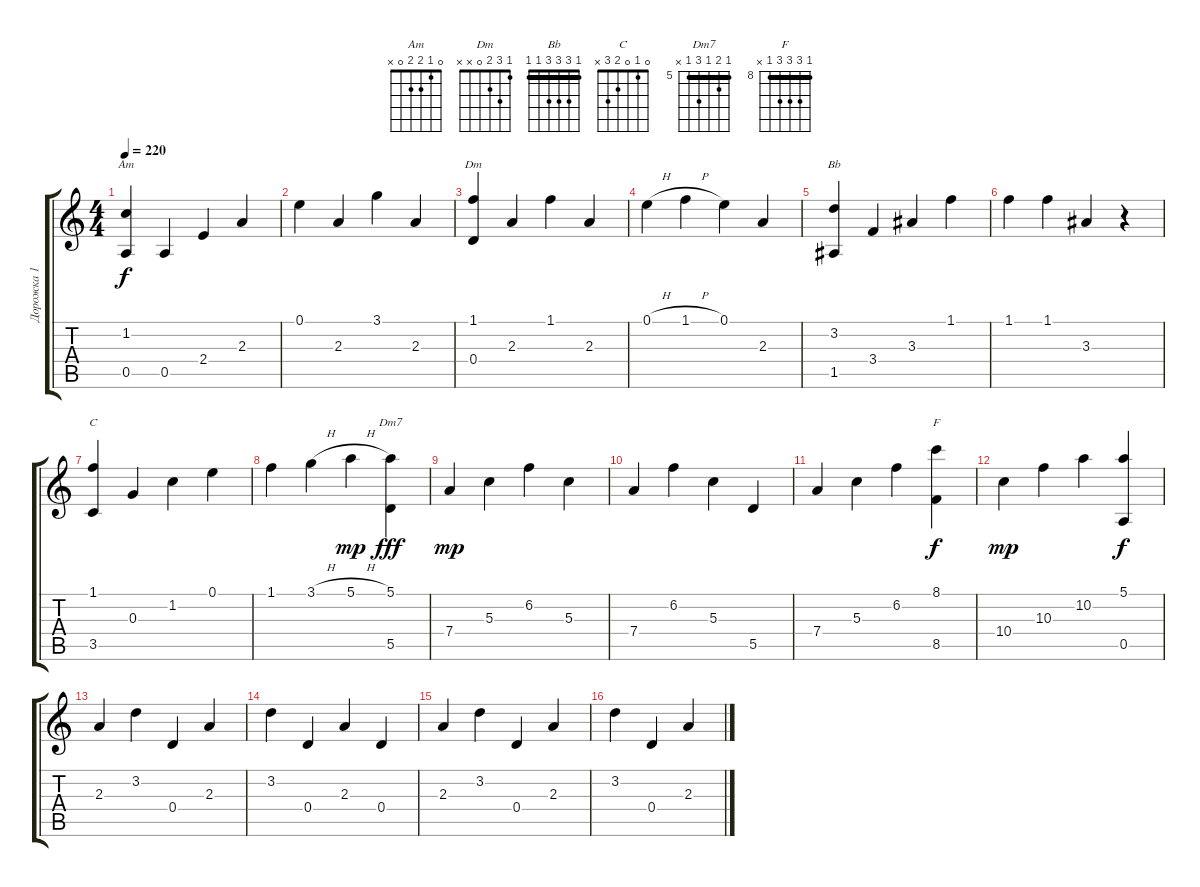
\track ("Дорожка 1" "Дорожка 1") {instrument acousticguitarsteel}
\staff {score tabs}
\tuning (E4 B3 G3 D3 A2 E2) {hide}
\chord ("Am" 0 1 2 2 0 x)
\chord ("Dm" 1 3 2 0 x x)
\chord ("Bb" 1 3 3 3 1 1) {barre 1}
\chord ("C" 0 1 0 2 3 x)
\chord ("Dm7" 5 6 5 7 5 x) {firstfret 5 barre 5}
\chord ("F" 8 10 10 10 8 x) {firstfret 8 barre 8}
\ts (4 4)
\tempo 220
\clef g2
\ks c
(1.2 0.5).4{ch "Am" dy f} 0.5.4 2.4.4 2.3.4 |
0.1.4 2.3.4 3.1.4 2.3.4 |
(1.1 0.4).4{ch "Dm"} 2.3.4 1.1.4 2.3.4 |
0.1{h}.4 1.1{h}.4 0.1.4 2.3.4 |
(3.2 1.5).4{ch "Bb"} 3.4.4 3.3.4 1.1.4 |
1.1.4 1.1.4 3.3.4 r.4 |
(1.1 3.5).4{ch "C"} 0.3.4 1.2.4 0.1.4 |
1.1.4 3.1{h}.4 5.1{h}.4{dy mp} (5.1 5.5).4{ch "Dm7" dy fff} |
7.4.4{dy mp} 5.3.4 6.2.4 5.3.4 |
7.4.4 6.2.4 5.3.4 5.5.4 |
7.4.4 5.3.4 6.2.4 (8.1 8.5).4{ch "F" dy f} |
10.4.4{dy mp} 10.3.4 10.2.4 (5.1 0.5).4{dy f} |
2.3.4 3.2.4 0.4.4 2.3.4 |
3.2.4 0.4.4 2.3.4 0.4.4 |
2.3.4 3.2.4 0.4.4 2.3.4 |
3.2.4 0.4.4 2.3.4
